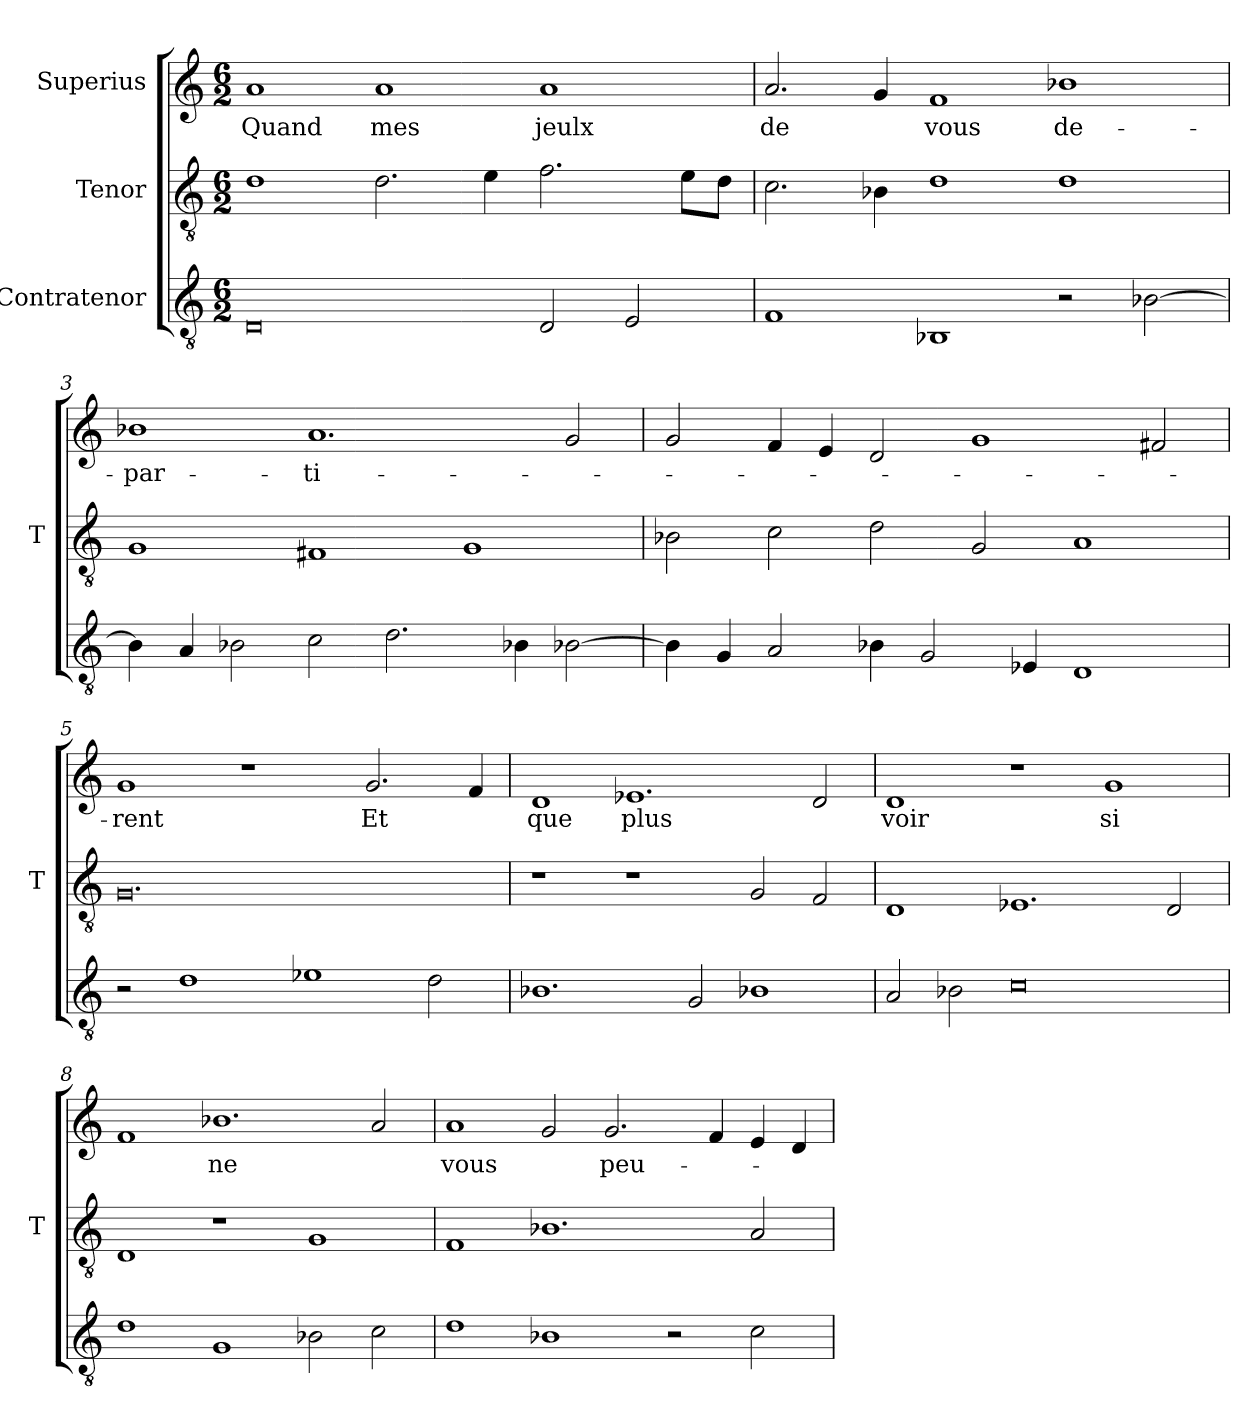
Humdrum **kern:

**kern	**kern	**kern	**text
*part3	*part2	*part1	*part1
*staff3	*staff2	*staff1	*staff1
*I"Contratenor	*I"Tenor	*I"Superius	*
*	*I'T	*	*
*clefGv2	*clefGv2	*clefG2	*
*M6/2	*M6/2	*M6/2	*
=1	=1	=1	=1
0D	1d	1a	-Quand
.	2.d	1a	-mes
.	4e	.	.
2D	2.f	1a	-jeulx
2E	.	.	.
.	8e\L	.	.
.	8d\J	.	.
=2	=2	=2	=2
1F	2.c	2.a	-de
.	4B-X	4g	.
1BB-X	1d	1f	-vous
2r	1d	1b-X	de-
[2B-X	.	.	.
=3	=3	=3	=3
4B-]	1G	1b-X	-par-
4A	.	.	.
2B-X	.	.	.
2c	1F#X	1.a	-ti-
2.d	.	.	.
.	1G	.	.
4B-X	.	.	.
[2B-X	.	2g	.
=4	=4	=4	=4
4B-]	2B-X	2g	.
4G	.	.	.
2A	2c	4f	.
.	.	4e	.
4B-X	2d	2d	.
2G	.	.	.
.	2G	1g	.
4E-X	.	.	.
1D	1A	.	.
.	.	2f#X	.
=5	=5	=5	=5
2r	0.G	1g	-rent
1d	.	.	.
.	.	1r	.
1e-X	.	.	.
.	.	2.g	-Et
2d	.	.	.
.	.	4f	.
=6	=6	=6	=6
1.B-X	1r	1d	-que
.	1r	1.e-X	-plus
2G	.	.	.
1B-X	2G	.	.
.	2F	2d	.
=7	=7	=7	=7
2A	1D	1d	-voir
2B-X	.	.	.
0c	1.E-X	1r	.
.	.	1g	-si
.	2D	.	.
=8	=8	=8	=8
1d	1D	1f	.
1G	1r	1.b-X	-ne
2B-X	1G	.	.
2c	.	2a	.
=9	=9	=9	=9
1d	1F	1a	-vous
1B-X	1.B-X	2g	.
.	.	2.g	peu-
2r	.	.	.
.	.	4f	.
2c	2A	4e	.
.	.	4d	.
=	=	=	=
*-	*-	*-	*-
